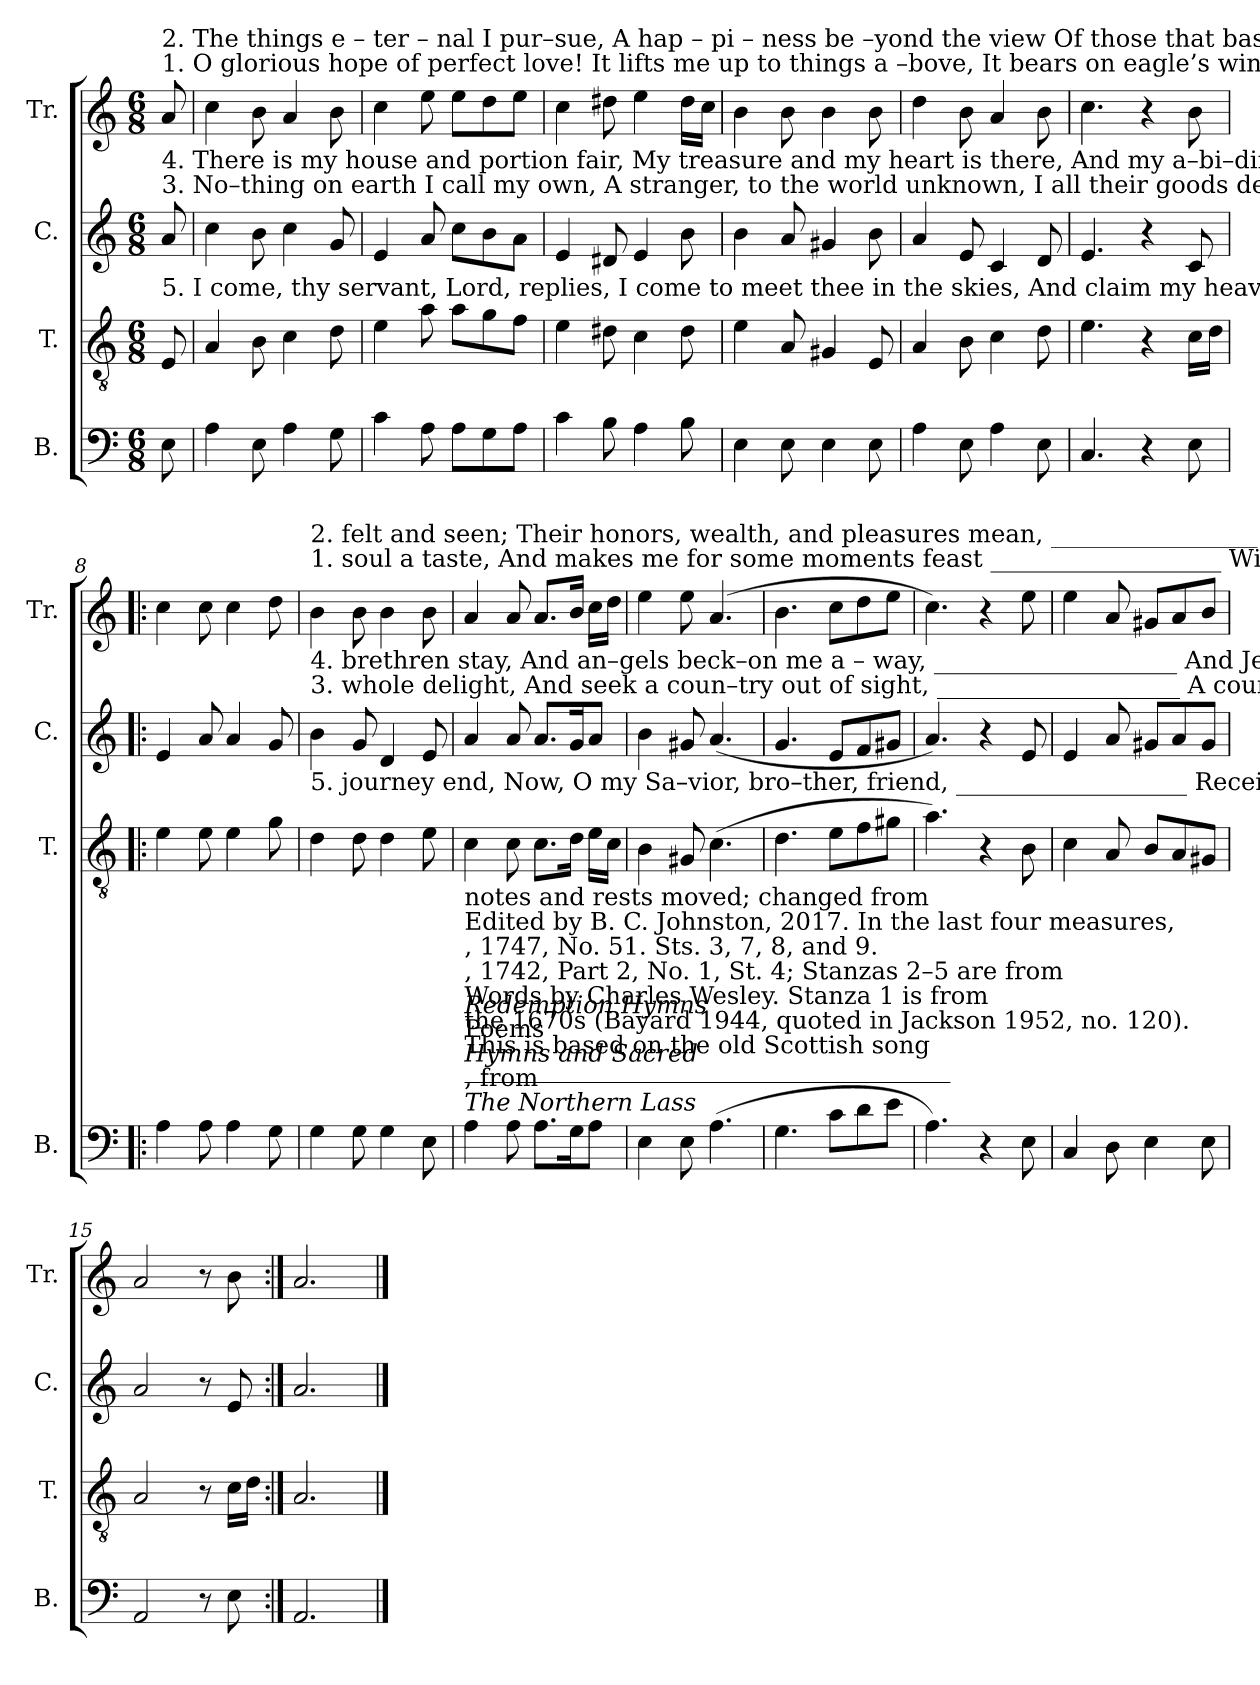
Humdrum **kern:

**kern	**kern	**kern	**kern
*part4	*part3	*part2	*part1
*staff4	*staff3	*staff2	*staff1
*I"B.	*I"T.	*I"C.	*I"Tr.
*I'B.	*I'T.	*I'C.	*I'Tr.
*clefF4	*clefGv2	*clefG2	*clefG2
*k[]	*k[]	*k[]	*k[]
*M6/8	*M6/8	*M6/8	*M6/8
*MM100	*MM100	*MM100	*MM100
=1	=1	=1	=1
!	!	!	!LO:TX:a:t=1. O   glorious   hope  of  perfect   love!    It     lifts    me  up   to      things   a –bove,  It   bears  on  eagle’s  wings,       It        gives  my  ravished
!	!	!	!LO:TX:a:t=2. The   things  e – ter – nal   I  pur–sue,    A    hap – pi – ness  be –yond   the  view   Of  those  that  basely pant      For    things  by   na–ture
!	!	!LO:TX:a:t=3. No–thing  on  earth  I  call  my own,   A    stranger,   to   the   world  unknown,     I   all   their  goods  despise;        I           trample  on  their	!
!	!	!LO:TX:a:t=4. There is  my house and portion fair,   My  treasure  and  my  heart    is   there,     And  my  a–bi–ding  home&colon;       For       me   my  el –der	!
!	!LO:TX:a:t=5. I   come,   thy  servant,  Lord, replies,  I   come   to   meet   thee   in   the   skies,  And claim my heavenly rest&colon;   Now      let  the  pil–grim's	!	!
8E\	8E/	8a/	8a/
=2	=2	=2	=2
4A\	4A/	4cc\	4cc\
8E\	8B\	8b\	8b\
4A\	4c\	4cc\	4a/
8G\	8d\	8g/	8b\
=3	=3	=3	=3
4c\	4e\	4e/	4cc\
8A\	8a\	8a/	8ee\
8A\L	8a\L	8cc\L	8ee\L
8G\	8g\	8b\	8dd\
8A\J	8f\J	8a\J	8ee\J
=4	=4	=4	=4
4c\	4e\	4e/	4cc\
8B\	8d#X\	8d#X/	8dd#X\
4A\	4c\	4e/	4ee\
8B\	8d#\	8b\	16dd#\LL
.	.	.	16cc\JJ
=5	=5	=5	=5
4E\	4e\	4b\	4b\
8E\	8A/	8a/	8b\
4E\	4G#X/	4g#X/	4b\
8E\	8E/	8b\	8b\
=6	=6	=6	=6
4A\	4A/	4a/	4dd\
8E\	8B\	8e/	8b\
4A\	4c\	4c/	4a/
8E\	8d\	8d/	8b\
=7	=7	=7	=7
4.C/	4.e\	4.e/	4.cc\
4r	4r	4r	4r
8E\	16c\LL	8c/	8b\
.	16d\JJ	.	.
=8!|:	=8!|:	=8!|:	=8!|:
4A\	4e\	4e/	4cc\
8A\	8e\	8a/	8cc\
4A\	4e\	4a/	4cc\
8G\	8g\	8g/	8dd\
!!LO:LB:g=z
=9	=9	=9	=9
!	!	!	!LO:TX:a:t=1. soul a taste,  And  makes me for some moments  feast ___________________   With  Je–sus,     priests    and   kings.           It
!	!	!	!LO:TX:a:t=2. felt and seen; Their honors, wealth, and pleasures mean, _________________       I       neither      have,     nor   want.         For
!	!	!LO:TX:a:t=3. whole  delight,  And seek a coun–try  out   of   sight, ____________________    A      country       in         the     skies.           I	!
!	!	!LO:TX:a:t=4. brethren  stay,   And  an–gels  beck–on me  a –  way,  ____________________   And   Je – sus     bids       me     come.        For	!
!	!LO:TX:a:t=5. journey end,  Now,  O  my  Sa–vior,  bro–ther,  friend, ___________________   Receive   me      to           thy   breast.       Now	!	!
4G\	4d\	4b\	4b\
8G\	8d\	8g/	8b\
4G\	4d\	4d/	4b\
8E\	8e\	8e/	8b\
=10	=10	=10	=10
!LO:TX:a:t=________________________________________	!	!	!
!LO:TX:a:t=This is based on the old Scottish song	!	!	!
!LO:TX:a:i:t=The Northern Lass	!	!	!
!LO:TX:a:t=, from	!	!	!
!LO:TX:a:t=the 1670s  (Bayard 1944, quoted in Jackson 1952, no. 120).	!	!	!
!LO:TX:a:t=Words by Charles Wesley. Stanza 1 is from	!	!	!
!LO:TX:a:i:t=Hymns and Sacred	!	!	!
!LO:TX:a:t=Poems	!	!	!
!LO:TX:a:t=, 1742, Part 2, No. 1, St. 4; Stanzas 2–5 are from	!	!	!
!LO:TX:a:i:t=Redemption Hymns	!	!	!
!LO:TX:a:t=, 1747, No. 51. Sts. 3, 7, 8, and 9.	!	!	!
!LO:TX:a:t=Edited by B. C. Johnston, 2017. In the last four measures,	!	!	!
!LO:TX:a:t=notes and rests moved; changed from	!	!	!
4A\	4c\	4a/	4a/
8A\	8c\	8a/	8a/
8.A\L	8.c\L	8.a/L	8.a/L
16G\K	16d\Jk	16g/K	16b/Jk
8A\J	16e\LL	8a/J	16cc\LL
.	16c\JJ	.	16dd\JJ
=11	=11	=11	=11
4E\	4B\	4b\	4ee\
8E\	8G#X/	8g#X/	8ee\
(>4.A\	(>4.c\	(>4.a/	(>4.a/
=12	=12	=12	=12
4.G\	4.d\	4.g/	4.b\
8c\L	8e\L	8e/L	8cc\L
8d\	8f\	8f/	8dd\
8e\J	8g#X\J	8g#X/J	8ee\J
=13	=13	=13	=13
4.A\)	4.a\)	4.a/)	4.cc\)
4r	4r	4r	4r
8E\	8B\	8e/	8ee\
=14	=14	=14	=14
4C/	4c\	4e/	4ee\
8D\	8A/	8a/	8a/
4E\	8B/L	8g#X/L	8g#X/L
.	8A/	8a/	8a/
8E\	8G#X/J	8g#/J	8b/J
=15	=15	=15	=15
2AA/	2A/	2a/	2a/
8r	8r	8r	8r
8E\	16c\LL	8e/	8b\
.	16d\JJ	.	.
=16:|!	=16:|!	=16:|!	=16:|!
2.AA/	2.A/	2.a/	2.a/
==	==	==	==
*-	*-	*-	*-
